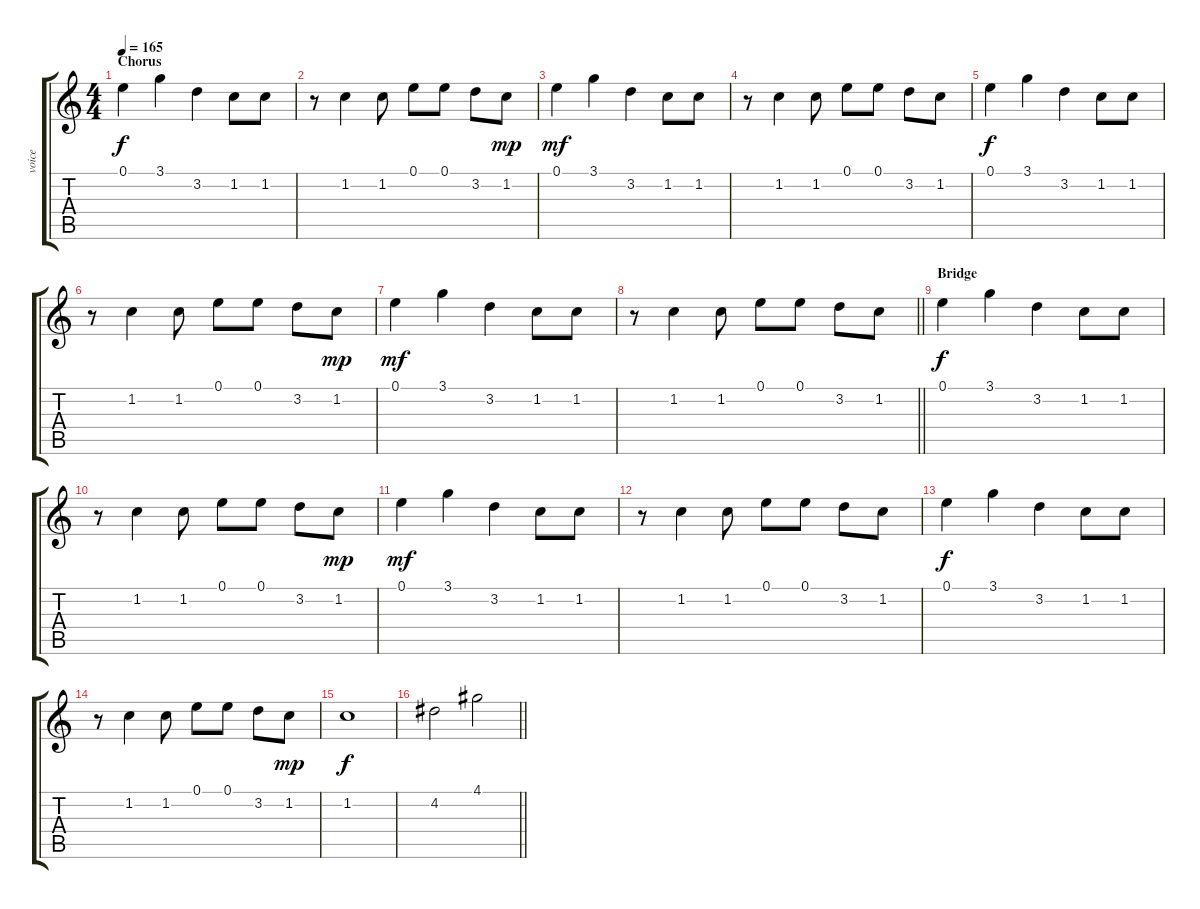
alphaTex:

\track ("voice" "voice") {instrument distortionguitar}
\staff {score tabs}
\tuning (E4 B3 G3 D3 A2 E2) {hide}
\ts (4 4)
\section ("" "Chorus")
\tempo 165
\clef g2
\ks c
0.1.4{dy f} 3.1.4 3.2.4 1.2.8 1.2.8 |
r.8 1.2.4 1.2.8 0.1.8 0.1.8 3.2.8 1.2.8{dy mp} |
0.1.4{dy mf} 3.1.4 3.2.4 1.2.8 1.2.8 |
r.8 1.2.4 1.2.8 0.1.8 0.1.8 3.2.8 1.2.8 |
0.1.4{dy f} 3.1.4 3.2.4 1.2.8 1.2.8 |
r.8 1.2.4 1.2.8 0.1.8 0.1.8{txt ""} 3.2.8 1.2.8{dy mp} |
0.1.4{dy mf} 3.1.4 3.2.4 1.2.8 1.2.8 |
\barLineRight lightlight
r.8 1.2.4 1.2.8 0.1.8 0.1.8 3.2.8 1.2.8 |
\section ("" "Bridge")
0.1.4{dy f} 3.1.4 3.2.4 1.2.8 1.2.8 |
r.8 1.2.4 1.2.8 0.1.8 0.1.8 3.2.8 1.2.8{dy mp} |
0.1.4{dy mf} 3.1.4 3.2.4 1.2.8 1.2.8 |
r.8 1.2.4 1.2.8 0.1.8 0.1.8 3.2.8 1.2.8 |
0.1.4{dy f} 3.1.4 3.2.4 1.2.8 1.2.8 |
r.8 1.2.4 1.2.8 0.1.8 0.1.8 3.2.8 1.2.8{dy mp} |
1.2.1{dy f} |
\barLineRight lightlight
4.2.2 4.1.2
